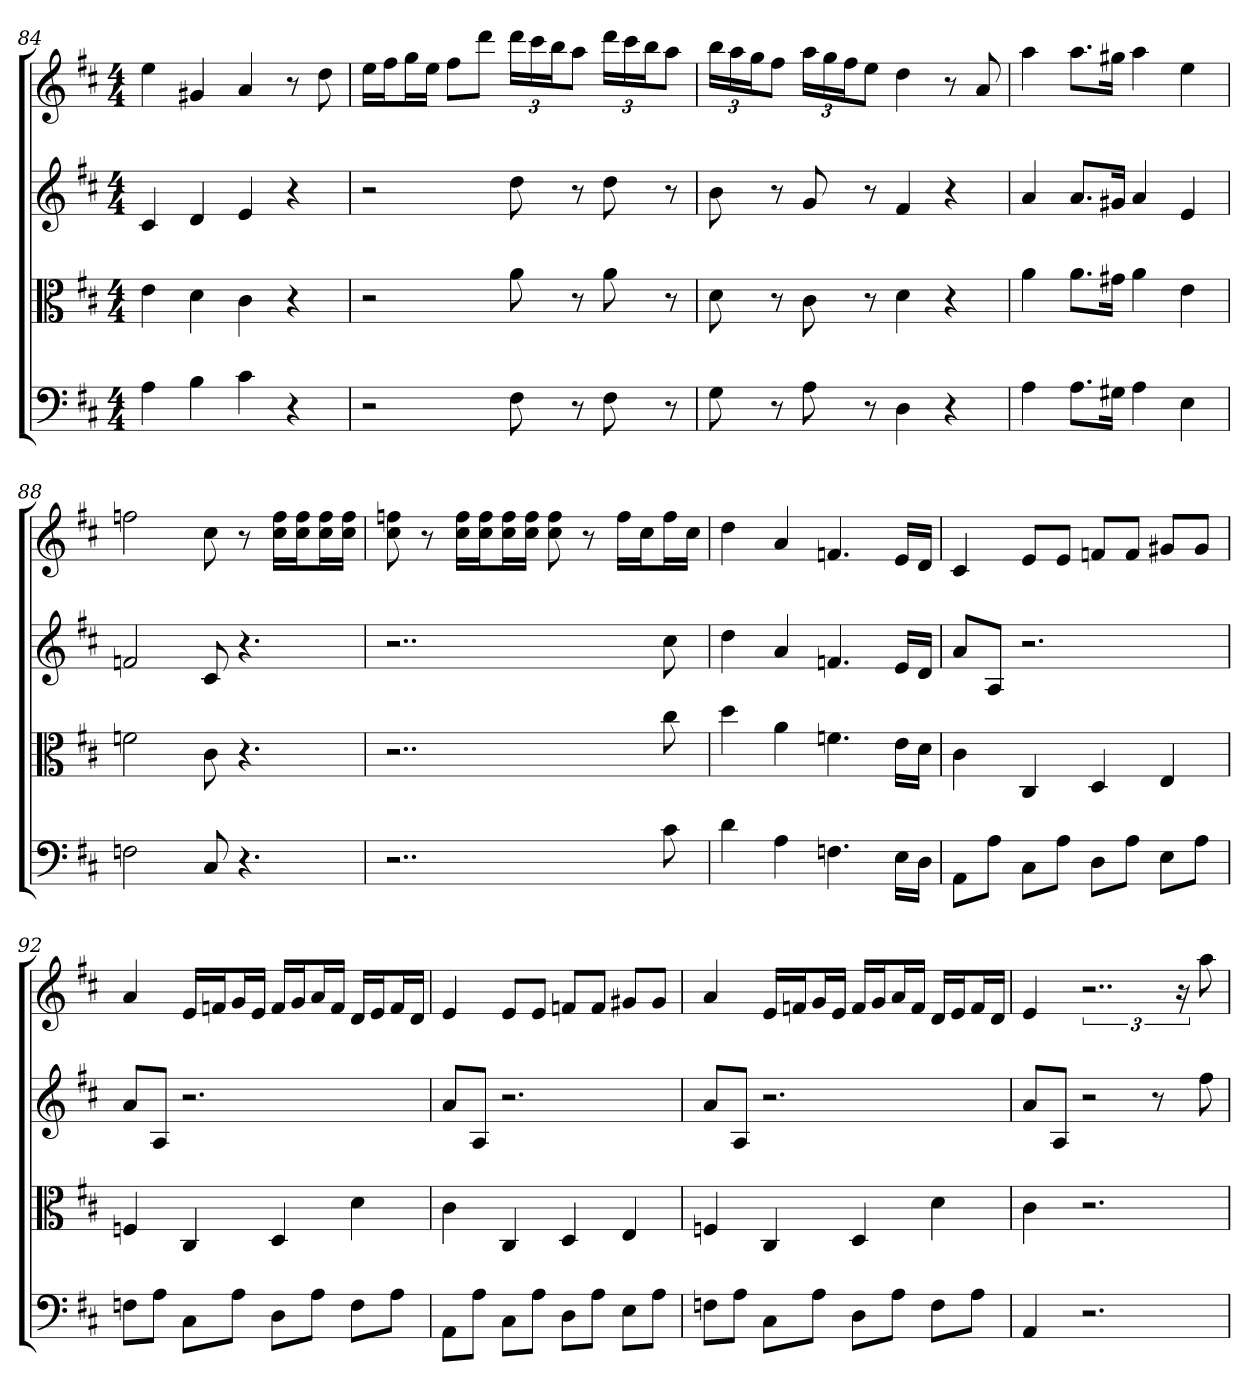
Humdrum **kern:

**kern	**kern	**kern	**kern
*part4	*part3	*part2	*part1
*staff4	*staff3	*staff2	*staff1
*clefF4	*clefC3	*clefG2	*clefG2
*k[f#c#]	*k[f#c#]	*k[f#c#]	*k[f#c#]
*D:	*D:	*D:	*D:
*M4/4	*M4/4	*M4/4	*M4/4
=84	=84	=84	=84
4A	4e	4c#	4ee
4B	4d	4d	4g#X
4c#	4c#	4e	4a
4r	4r	4r	8r
.	.	.	8dd
=85	=85	=85	=85
2r	2r	2r	16ee\LL
.	.	.	16ff#\J
.	.	.	16gg\L
.	.	.	16ee\JJ
.	.	.	8ff#\L
.	.	.	8ddd\J
8F#	8a	8dd	24ddd\LL
.	.	.	24ccc#\
.	.	.	24bb\J
8r	8r	8r	8aa\J
8F#	8a	8dd	24ddd\LL
.	.	.	24ccc#\
.	.	.	24bb\J
8r	8r	8r	8aa\J
=86	=86	=86	=86
8G	8d	8b	24bb\LL
.	.	.	24aa\
.	.	.	24gg\J
8r	8r	8r	8ff#\J
8A	8c#	8g	24aa\LL
.	.	.	24gg\
.	.	.	24ff#\J
8r	8r	8r	8ee\J
4D	4d	4f#	4dd
4r	4r	4r	8r
.	.	.	8a
=87	=87	=87	=87
4A	4a	4a	4aa
8.A\L	8.a\L	8.a/L	8.aa\L
16G#X\Jk	16g#X\Jk	16g#X/Jk	16gg#X\Jk
4A	4a	4a	4aa
4E	4e	4e	4ee
=88	=88	=88	=88
2Fn	2fn	2fn	2ffn
8C#	8c#	8c#	8cc#
4.r	4.r	4.r	8r
.	.	.	16cc#\ 16ff\LL
.	.	.	16cc#\ 16ff\J
.	.	.	16cc#\ 16ff\L
.	.	.	16cc#\ 16ff\JJ
=89	=89	=89	=89
2..r	2..r	2..r	8cc# 8ffn
.	.	.	8r
.	.	.	16cc#\ 16ff\LL
.	.	.	16cc#\ 16ff\J
.	.	.	16cc#\ 16ff\L
.	.	.	16cc#\ 16ff\JJ
.	.	.	8cc# 8ff
.	.	.	8r
.	.	.	16ff\LL
.	.	.	16cc#\J
8c#	8cc#	8cc#	16ff\L
.	.	.	16cc#\JJ
=90	=90	=90	=90
4d	4dd	4dd	4dd
4A	4a	4a	4a
4.Fn	4.fn	4.fn	4.fn
16E\LL	16e\LL	16e/LL	16e/LL
16D\JJ	16d\JJ	16d/JJ	16d/JJ
=91	=91	=91	=91
8AA\L	4c#	8a/L	4c#
8A\J	.	8A/J	.
8C#\L	4C#	2.r	8e/L
8A\J	.	.	8e/J
8D\L	4D	.	8fn/L
8A\J	.	.	8f/J
8E\L	4E	.	8g#X/L
8A\J	.	.	8g#/J
=92	=92	=92	=92
8Fn\L	4Fn	8a/L	4a
8A\J	.	8A/J	.
8C#\L	4C#	2.r	16e/LL
.	.	.	16fn/J
8A\J	.	.	16g/L
.	.	.	16e/JJ
8D\L	4D	.	16f/LL
.	.	.	16g/J
8A\J	.	.	16a/L
.	.	.	16f/JJ
8F\L	4d	.	16d/LL
.	.	.	16e/J
8A\J	.	.	16f/L
.	.	.	16d/JJ
=93	=93	=93	=93
8AA\L	4c#	8a/L	4e
8A\J	.	8A/J	.
8C#\L	4C#	2.r	8e/L
8A\J	.	.	8e/J
8D\L	4D	.	8fn/L
8A\J	.	.	8f/J
8E\L	4E	.	8g#X/L
8A\J	.	.	8g#/J
=94	=94	=94	=94
8Fn\L	4Fn	8a/L	4a
8A\J	.	8A/J	.
8C#\L	4C#	2.r	16e/LL
.	.	.	16fn/J
8A\J	.	.	16g/L
.	.	.	16e/JJ
8D\L	4D	.	16f/LL
.	.	.	16g/J
8A\J	.	.	16a/L
.	.	.	16f/JJ
8F\L	4d	.	16d/LL
.	.	.	16e/J
8A\J	.	.	16f/L
.	.	.	16d/JJ
=95	=95	=95	=95
4AA	4c#	8a/L	4e
.	.	8A/J	.
2.r	2.r	2r	3..r
.	.	8r	.
.	.	.	24r
.	.	8ff#	8aa
=	=	=	=
*-	*-	*-	*-
